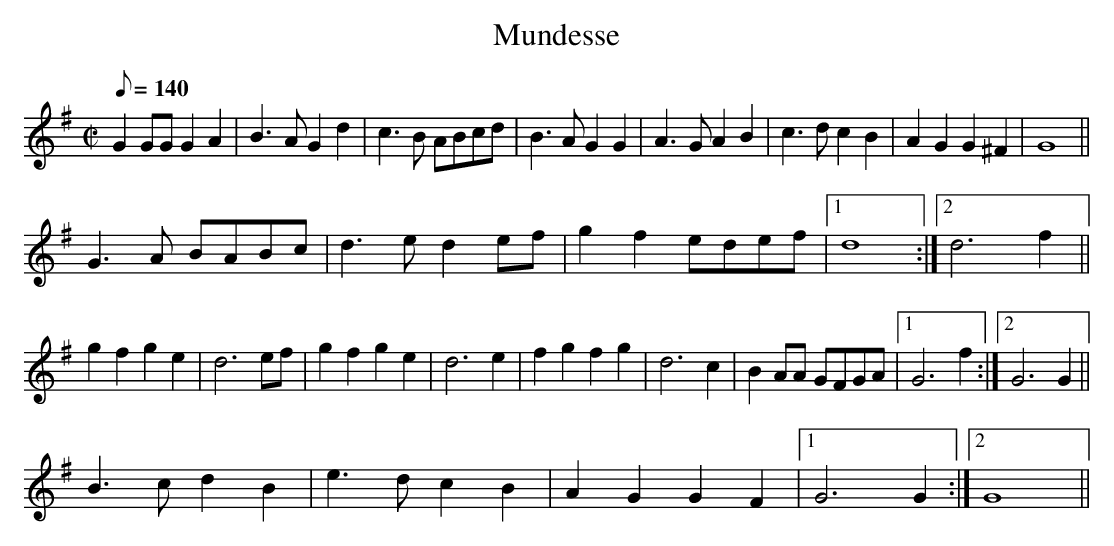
X:1
T:Mundesse
M:C|
L:1/8
Q:140
K:G
G2 GG G2A2|B3A G2d2|c3B ABcd|B3A G2G2|A3G A2B2|c3d c2B2|A2G2 G2^F2|G8||
G3A BABc|d3e d2 ef|g2f2 edef|1 d8:|2d6 f2||
g2f2 g2e2|d6 ef|g2f2 g2e2|d6 e2|f2g2 f2g2|d6 c2|B2 AA GFGA|1 G6 f2:|2 G6 G2||
B3c d2B2|e3d c2B2|A2G2 G2F2|1 G6 G2:|2 G8||
